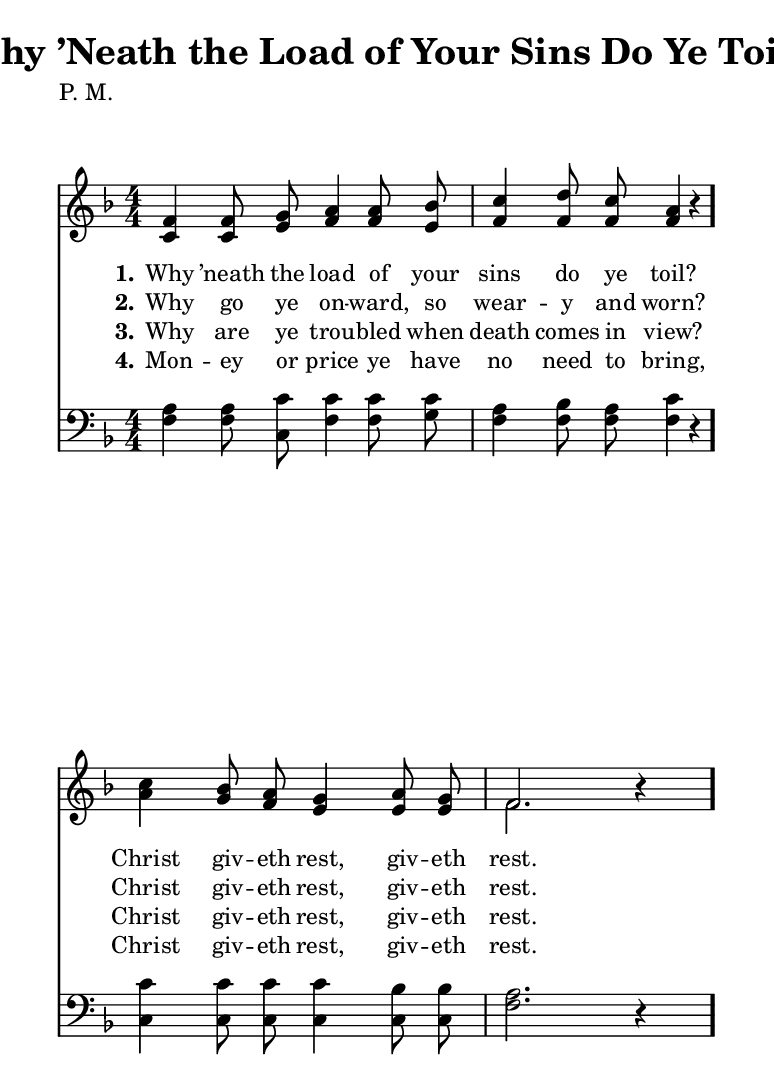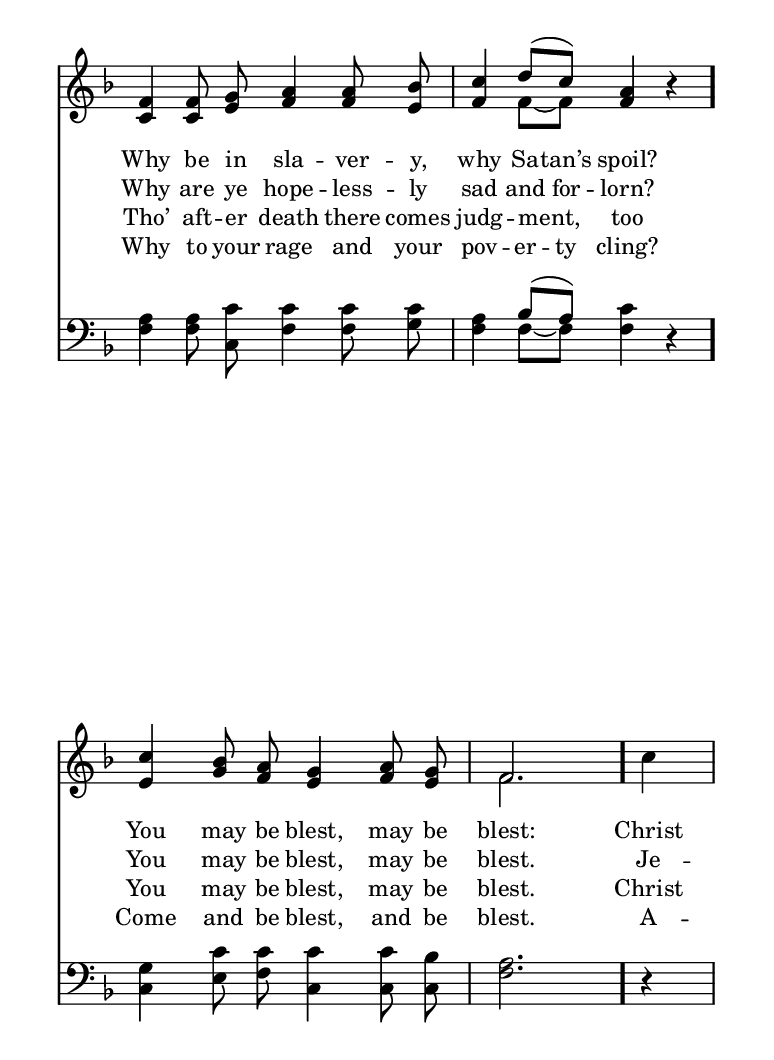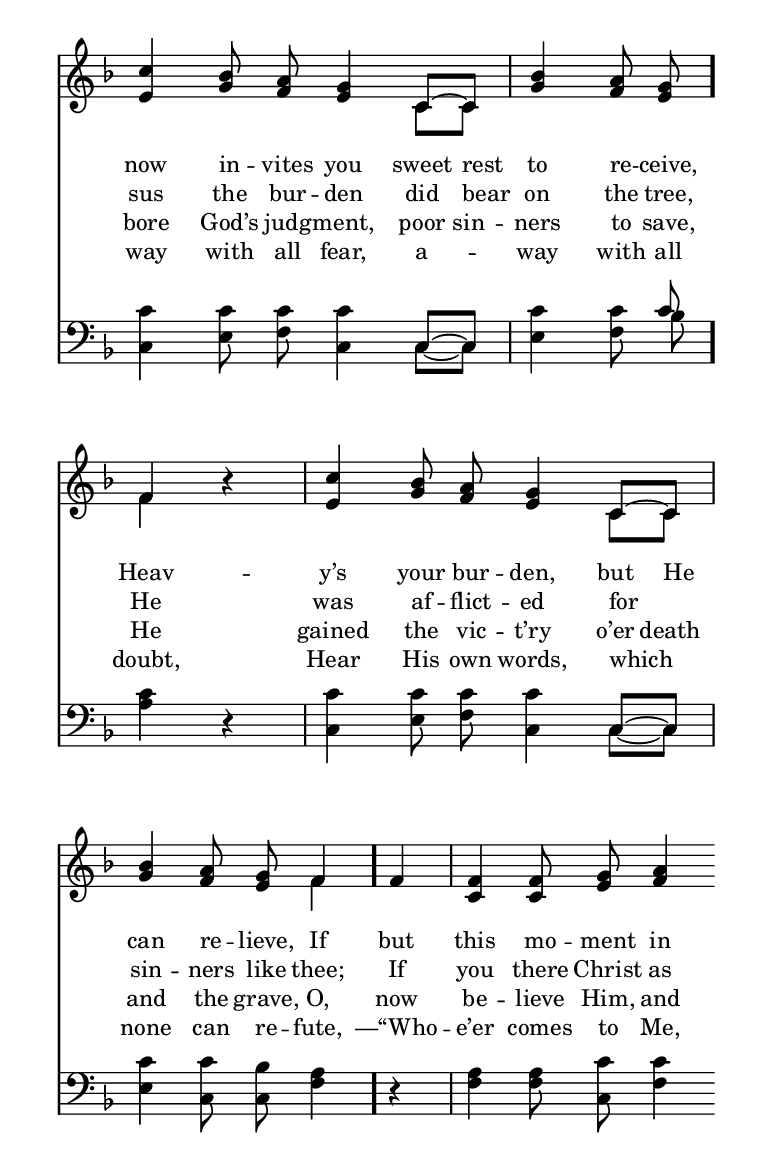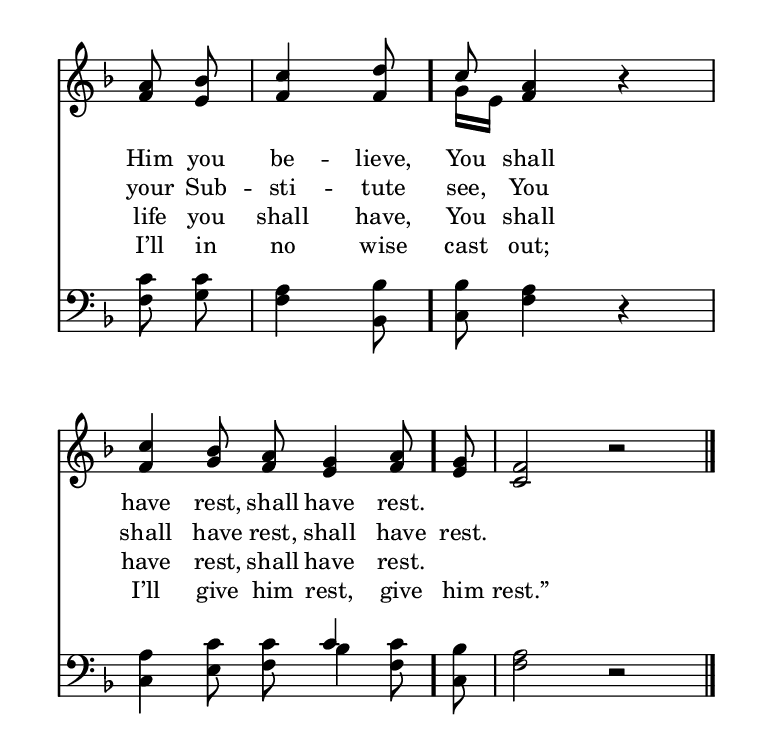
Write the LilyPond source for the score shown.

\include "common/global.ily"
\paper {
  \include "common/paper.ily"
  %ragged-bottom = ##t
  ragged-last-bottom = ##t
  systems-per-page = ##f
  page-count = #(cond (is-eogsized 2) (#t #f))
}

\header{
  hymnnumber = "55"
  title = "Why ’Neath the Load of Your Sins Do Ye Toil?"
  tunename = ""
  meter = "P. M."
  %poet = ""
  %composer = ""
  %copyright = ""
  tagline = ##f
}

% for fermata in MIDI
ta = { \tempo 4=80 }
tb = { \tempo 4=40 }

patternAA = { c4 c8 c8 c4 c8 c8 | c4 c8 c8           c4 c4 }
patternAB = { c4 c8 c8 c4 c8 c8 | c4 c8 c16[ c16]    c4 c4 }
patternAC = { c4 c8 c8 c4 c8 c8 | c4 c8 c8 c4 c4 \grace c4 }

patternBA = { c4 c8 c8 c4 c8 c8 | c2. c4 }
patternBB = { c4 c8 c8 c4 c8 c8 | c2  c2 }
patternBC = { c4 c8 c8 c4 c8 c8 | c2. c4 \grace c4 }

global = {
  \include "common/overrides.ily"
  \override Staff.TimeSignature.style = #'numbered
  \time 4/4
  \override Score.MetronomeMark.transparent = ##t % hide all fermata changes too
  \ta
  \key f \major
  %\partial 4
  \autoBeamOff
}

notesSoprano = {
\global
\relative c' {

  \changePitch \patternAA { f f g a a bes | c d c a r }
  \changePitch \patternBA { c bes a g a g | f r }
  \changePitch \patternAA { f f g a a bes | c d( c) a r }
  \changePitch \patternBC { c bes a g a g | f c' }

  \changePitch \patternAA { c bes a g c, ~ c | bes' a g f r }
  \changePitch \patternAC { c' bes a g c, ~ c | bes' a g f f }
  \changePitch \patternAA { f f g a a bes | c d c a r }
  \changePitch \patternBB { c bes a g a g | f r }

  \bar "|."

}
}

notesAlto = {
\global
\relative e' {

  \changePitch \patternAA { c c e f f e | f f f f r }
  \changePitch \patternBA { a g f e e e | f r }
  \changePitch \patternAA { c c e f f e | f f ~ f f r }
  \changePitch \patternBA { e g f e f e | f r }

  \changePitch \patternAA { e g f e c c | g' f e f r }
  \changePitch \patternAA { e g f e c c | g' f e f r }
  \changePitch \patternAB { c c e f f e | f f g e f r }
  \changePitch \patternBB { f g f e f e | c r }

}
}

notesTenor = {
\global
\relative a {

  \changePitch \patternAA { a a c c c c | a bes a c r }
  \changePitch \patternBA { c c c c bes bes | a r }
  \changePitch \patternAA { a a c c c c | a bes( a) c r }
  \changePitch \patternBA { g c c c c bes | a r }

  \changePitch \patternAA { c c c c c, ~ c | c' c c c r }
  \changePitch \patternAA { c c c c c, ~ c | c' c bes a r }
  \changePitch \patternAA { a a c c c c | a bes bes a r }
  \changePitch \patternBB { a c c c c bes | a r }

}
}

notesBass = {
\global
\relative f {

  \changePitch \patternAA { f f c f f g | f f f f r }
  \changePitch \patternBA { c c c c c c | f r }
  \changePitch \patternAA { f f c f f g | f f ~ f f r }
  \changePitch \patternBA { c e f c c c | f r }

  \changePitch \patternAA { c e f c c ~ c | e f bes a r }
  \changePitch \patternAA { c, e f c c ~ c | e c c f r }
  \changePitch \patternAA { f f c f f g | f bes, c f r }
  \changePitch \patternBB { c e f bes f c | f r }

}
}

wordsA = \lyricmode {
\set stanza = "1."

Why ’neath the load of your sins do ye toil? \bar "."
Christ giv -- eth rest, giv -- eth rest. \bar "."
Why be in sla -- ver -- y, why { \mon } Sa -- tan’s { \moff } spoil? \bar "."
You may be blest, may be blest:
Christ now in -- vites { \mon } you sweet { \moff } rest to re -- ceive, \bar "."
Heav -- y’s your bur -- { \mon } den, but { \moff } He can re -- lieve,
If but this mo -- ment in { \pageBreak } Him you be -- lieve, \bar "."
You shall have rest, shall have rest. \bar "."

}

wordsB = \lyricmode {
\set stanza = "2."

Why go ye on -- ward, so wear -- y and worn?
Christ giv -- eth rest, giv -- eth rest.
Why are ye hope -- less -- ly sad { \mon } and for -- { \moff } lorn?
You may be blest, may be blest.
Je -- sus the bur -- { \mon } den did { \moff } bear on the tree,
He was af -- flict -- ed for sin -- ners like thee;
If you there Christ as your Sub -- sti -- tute see,
You shall have rest, shall have rest.

}

wordsC = \lyricmode {
\set stanza = "3."

Why are ye trou -- bled when death comes in view?
Christ giv -- eth rest, giv -- eth rest.
Tho’ aft -- er death there comes judg -- ment, too
You may be blest, may be blest.
Christ bore God’s judg -- { \mon } ment, poor sin -- ners to save,
He gained the vic -- t’ry o’er death and the grave,
O, now be -- lieve Him, and life you shall have,
You shall have rest, shall have rest.

}

wordsD = \lyricmode {
\set stanza = "4."

Mon -- ey or price ye have no need to bring,
Christ giv -- eth rest, giv -- eth rest.
Why to your rage and your { \mon } pov -- er -- ty { \moff } cling?
Come and be blest, and be %{HIDE>%} \set includeGraceNotes = ##t %{<HIDE%} blest. \bar "."
A -- way with all fear, a -- way with all doubt,
Hear His own words, which none can re -- fute, \bar "."
—“Who -- e’er comes to Me, I’ll in no wise cast out;
I’ll give him rest, give him rest.” %{HIDE>%} \set includeGraceNotes = ##f %{<HIDE%}

}

\score {
  \context ChoirStaff <<
    \context Staff = upper <<
      \set ChoirStaff.systemStartDelimiter = #'SystemStartBar
      \set ChoirStaff.printPartCombineTexts = ##f
      \partcombine #'(2 . 9) \notesSoprano \notesAlto
      \context NullVoice = sopranos { \voiceOne << \notesSoprano >> }
      \context NullVoice = altos { \voiceTwo << \notesAlto >> }
      \context Lyrics = one   \lyricsto sopranos \wordsA
      \context Lyrics = two   \lyricsto sopranos \wordsB
      \context Lyrics = three \lyricsto sopranos \wordsC
      \context Lyrics = four  \lyricsto sopranos \wordsD
    >>
    \context Staff = men <<
      \clef bass
      \set ChoirStaff.printPartCombineTexts = ##f
      \partcombine #'(2 . 9) \notesTenor \notesBass
      \context NullVoice = tenors { \voiceOne << \notesTenor >> }
      \context NullVoice = basses { \voiceTwo << \notesBass >> }
    >>
  >>
  \layout {
    \include "common/layout.ily"
  }
  \midi{
    \include "common/midi.ily"
  }
}

\version "2.19.49"  % necessary for upgrading to future LilyPond versions.

% vi:set et ts=2 sw=2 ai nocindent syntax=lilypond:
